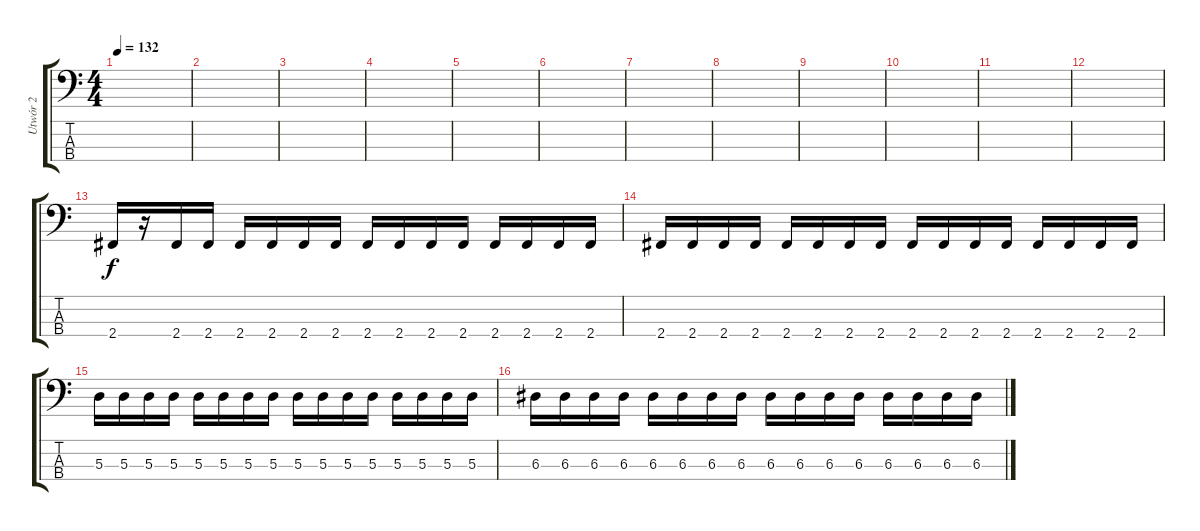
\track ("Utwór 2" "Utwór 2") {instrument electricbasspick}
\staff {score tabs}
\tuning (G2 D2 A1 E1) {hide}
\ts (4 4)
\tempo 132
\clef f4
\ks c
|
|
|
|
|
|
|
|
|
|
|
|
2.4.16 r.16 2.4.16 2.4.16 2.4.16 2.4.16 2.4.16 2.4.16 2.4.16 2.4.16 2.4.16 2.4.16 2.4.16 2.4.16 2.4.16 2.4.16 |
2.4.16 2.4.16 2.4.16 2.4.16 2.4.16 2.4.16 2.4.16 2.4.16 2.4.16 2.4.16 2.4.16 2.4.16 2.4.16 2.4.16 2.4.16 2.4.16 |
5.3.16 5.3.16 5.3.16 5.3.16 5.3.16 5.3.16 5.3.16 5.3.16 5.3.16 5.3.16 5.3.16 5.3.16 5.3.16 5.3.16 5.3.16 5.3.16 |
6.3.16 6.3.16 6.3.16 6.3.16 6.3.16 6.3.16 6.3.16 6.3.16 6.3.16 6.3.16 6.3.16 6.3.16 6.3.16 6.3.16 6.3.16 6.3.16
